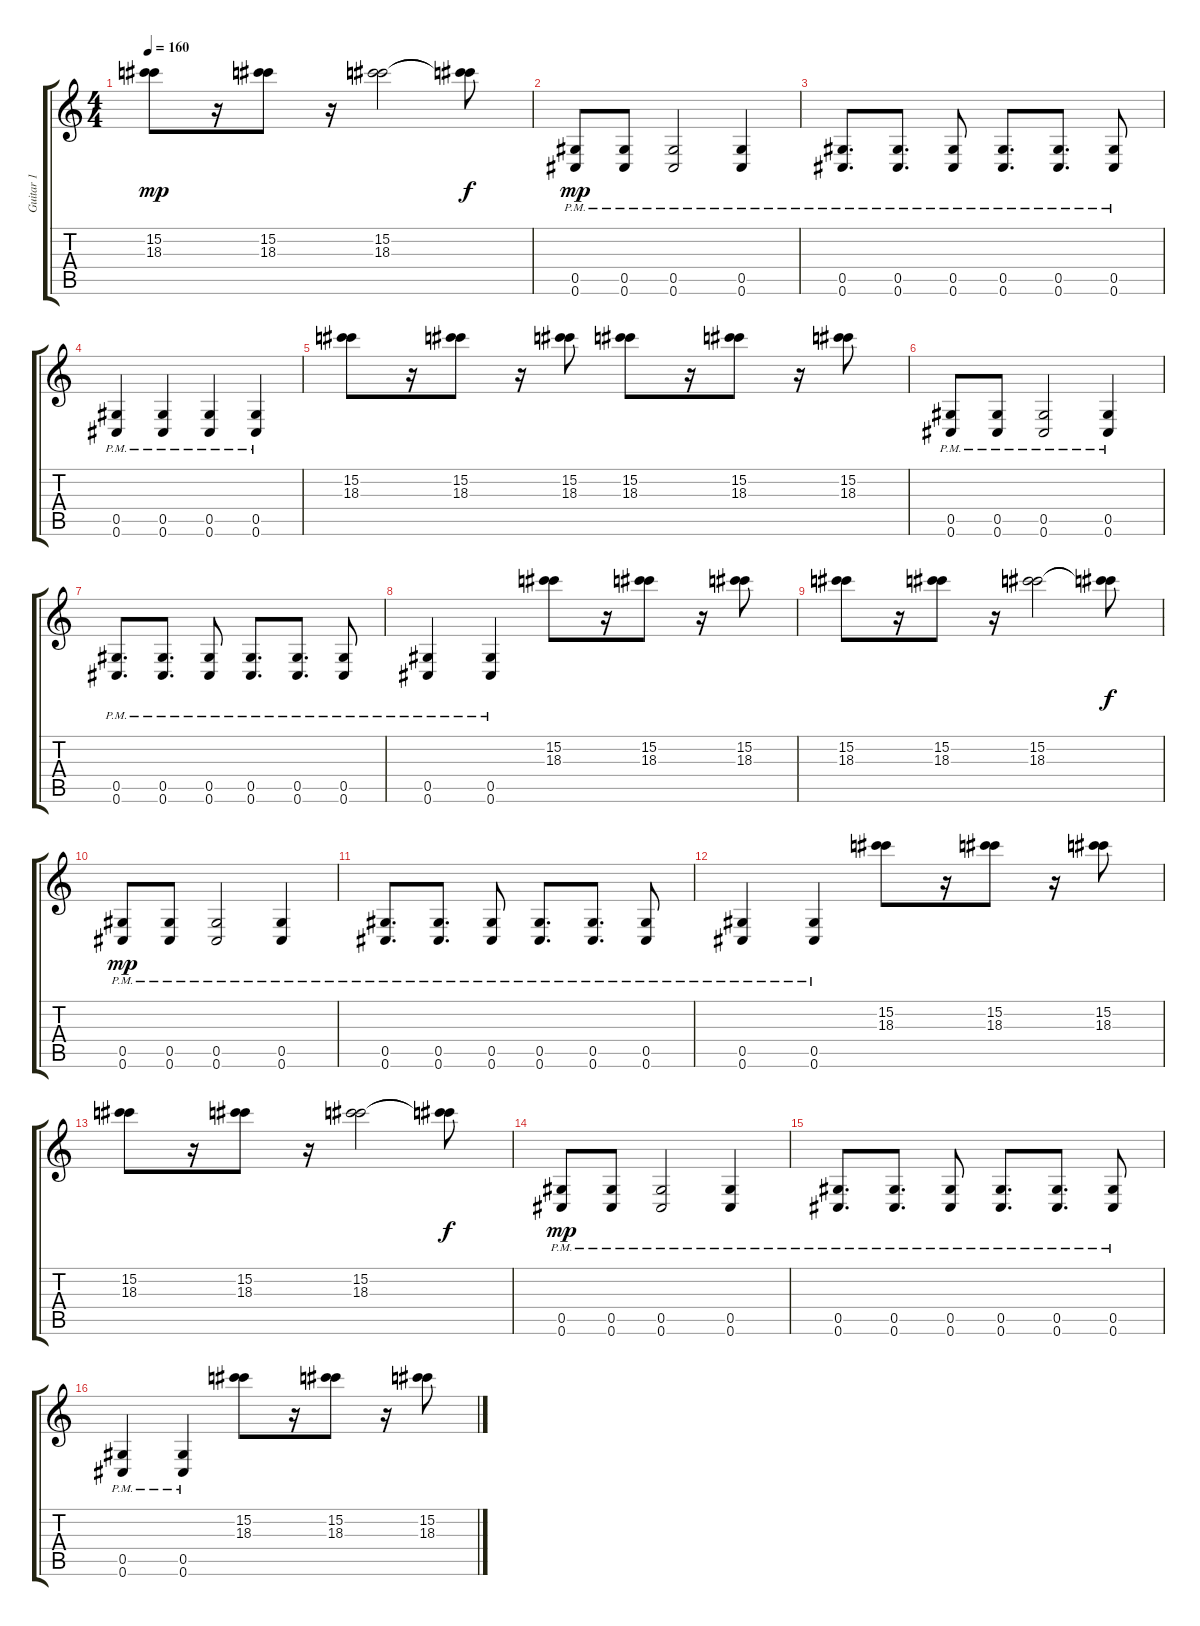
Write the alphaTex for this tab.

\track ("Guitar 1" "Guitar 1") {instrument distortionguitar}
\staff {score tabs}
\tuning (Eb4 Bb3 Gb3 Db3 Ab2 Db2) {hide}
\ts (4 4)
\tempo 160
\clef g2
\ks c
(15.2 18.3).8{dy mp} r.16 (15.2 18.3).8 r.16 (15.2 18.3).2 (15.2{t} 18.3{t}).8{dy f} |
(0.5{pm} 0.6{pm}).8{dy mp} (0.5{pm} 0.6{pm}).8 (0.5{pm} 0.6{pm}).2 (0.5{pm} 0.6{pm}).4 |
(0.5{pm} 0.6{pm}).8{d} (0.5{pm} 0.6{pm}).8{d} (0.5{pm} 0.6{pm}).8 (0.5{pm} 0.6{pm}).8{d} (0.5{pm} 0.6{pm}).8{d} (0.5{pm} 0.6{pm}).8 |
(0.5{pm} 0.6{pm}).4 (0.5{pm} 0.6{pm}).4 (0.5{pm} 0.6{pm}).4 (0.5{pm} 0.6{pm}).4 |
(15.2 18.3).8 r.16 (15.2 18.3).8 r.16 (15.2 18.3).8 (15.2 18.3).8 r.16 (15.2 18.3).8 r.16 (15.2 18.3).8 |
(0.5{pm} 0.6{pm}).8 (0.5{pm} 0.6{pm}).8 (0.5{pm} 0.6{pm}).2 (0.5{pm} 0.6{pm}).4 |
(0.5{pm} 0.6{pm}).8{d} (0.5{pm} 0.6{pm}).8{d} (0.5{pm} 0.6{pm}).8 (0.5{pm} 0.6{pm}).8{d} (0.5{pm} 0.6{pm}).8{d} (0.5{pm} 0.6{pm}).8 |
(0.5{pm} 0.6{pm}).4 (0.5{pm} 0.6{pm}).4 (15.2 18.3).8 r.16 (15.2 18.3).8 r.16 (15.2 18.3).8 |
(15.2 18.3).8 r.16 (15.2 18.3).8 r.16 (15.2 18.3).2 (15.2{t} 18.3{t}).8{dy f} |
(0.5{pm} 0.6{pm}).8{dy mp} (0.5{pm} 0.6{pm}).8 (0.5{pm} 0.6{pm}).2 (0.5{pm} 0.6{pm}).4 |
(0.5{pm} 0.6{pm}).8{d} (0.5{pm} 0.6{pm}).8{d} (0.5{pm} 0.6{pm}).8 (0.5{pm} 0.6{pm}).8{d} (0.5{pm} 0.6{pm}).8{d} (0.5{pm} 0.6{pm}).8 |
(0.5{pm} 0.6{pm}).4 (0.5{pm} 0.6{pm}).4 (15.2 18.3).8 r.16 (15.2 18.3).8 r.16 (15.2 18.3).8 |
(15.2 18.3).8 r.16 (15.2 18.3).8 r.16 (15.2 18.3).2 (15.2{t} 18.3{t}).8{dy f} |
(0.5{pm} 0.6{pm}).8{dy mp} (0.5{pm} 0.6{pm}).8 (0.5{pm} 0.6{pm}).2 (0.5{pm} 0.6{pm}).4 |
(0.5{pm} 0.6{pm}).8{d} (0.5{pm} 0.6{pm}).8{d} (0.5{pm} 0.6{pm}).8 (0.5{pm} 0.6{pm}).8{d} (0.5{pm} 0.6{pm}).8{d} (0.5{pm} 0.6{pm}).8 |
(0.5{pm} 0.6{pm}).4 (0.5{pm} 0.6{pm}).4 (15.2 18.3).8 r.16 (15.2 18.3).8 r.16 (15.2 18.3).8
